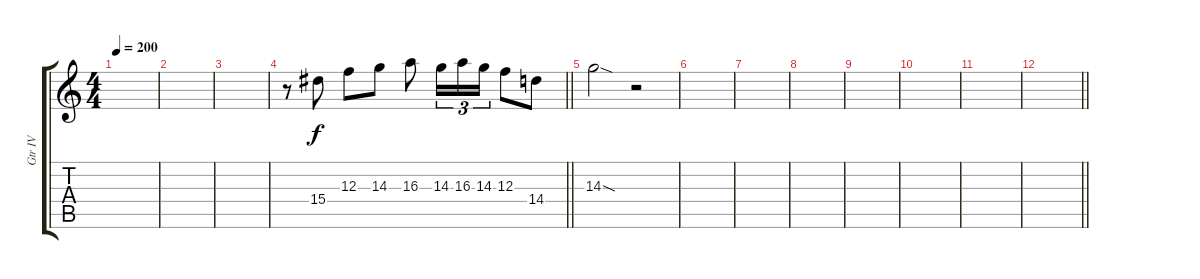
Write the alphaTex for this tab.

\track ("Gtr IV" "Gtr IV") {instrument distortionguitar}
\staff {score tabs}
\tuning (D4 A3 F3 C3 G2 D2) {hide}
\ts (4 4)
\tempo 200
\clef g2
\ks c
|
|
|
\barLineRight lightlight
r.8 15.4.8 12.3.8 14.3.8 16.3.8 14.3.16{tu (3 2)} 16.3.16{tu (3 2)} 14.3.16{tu (3 2)} 12.3.8 14.4.8 |
14.3{sod}.2 r.2 |
|
|
|
|
|
|
\barLineRight lightlight
